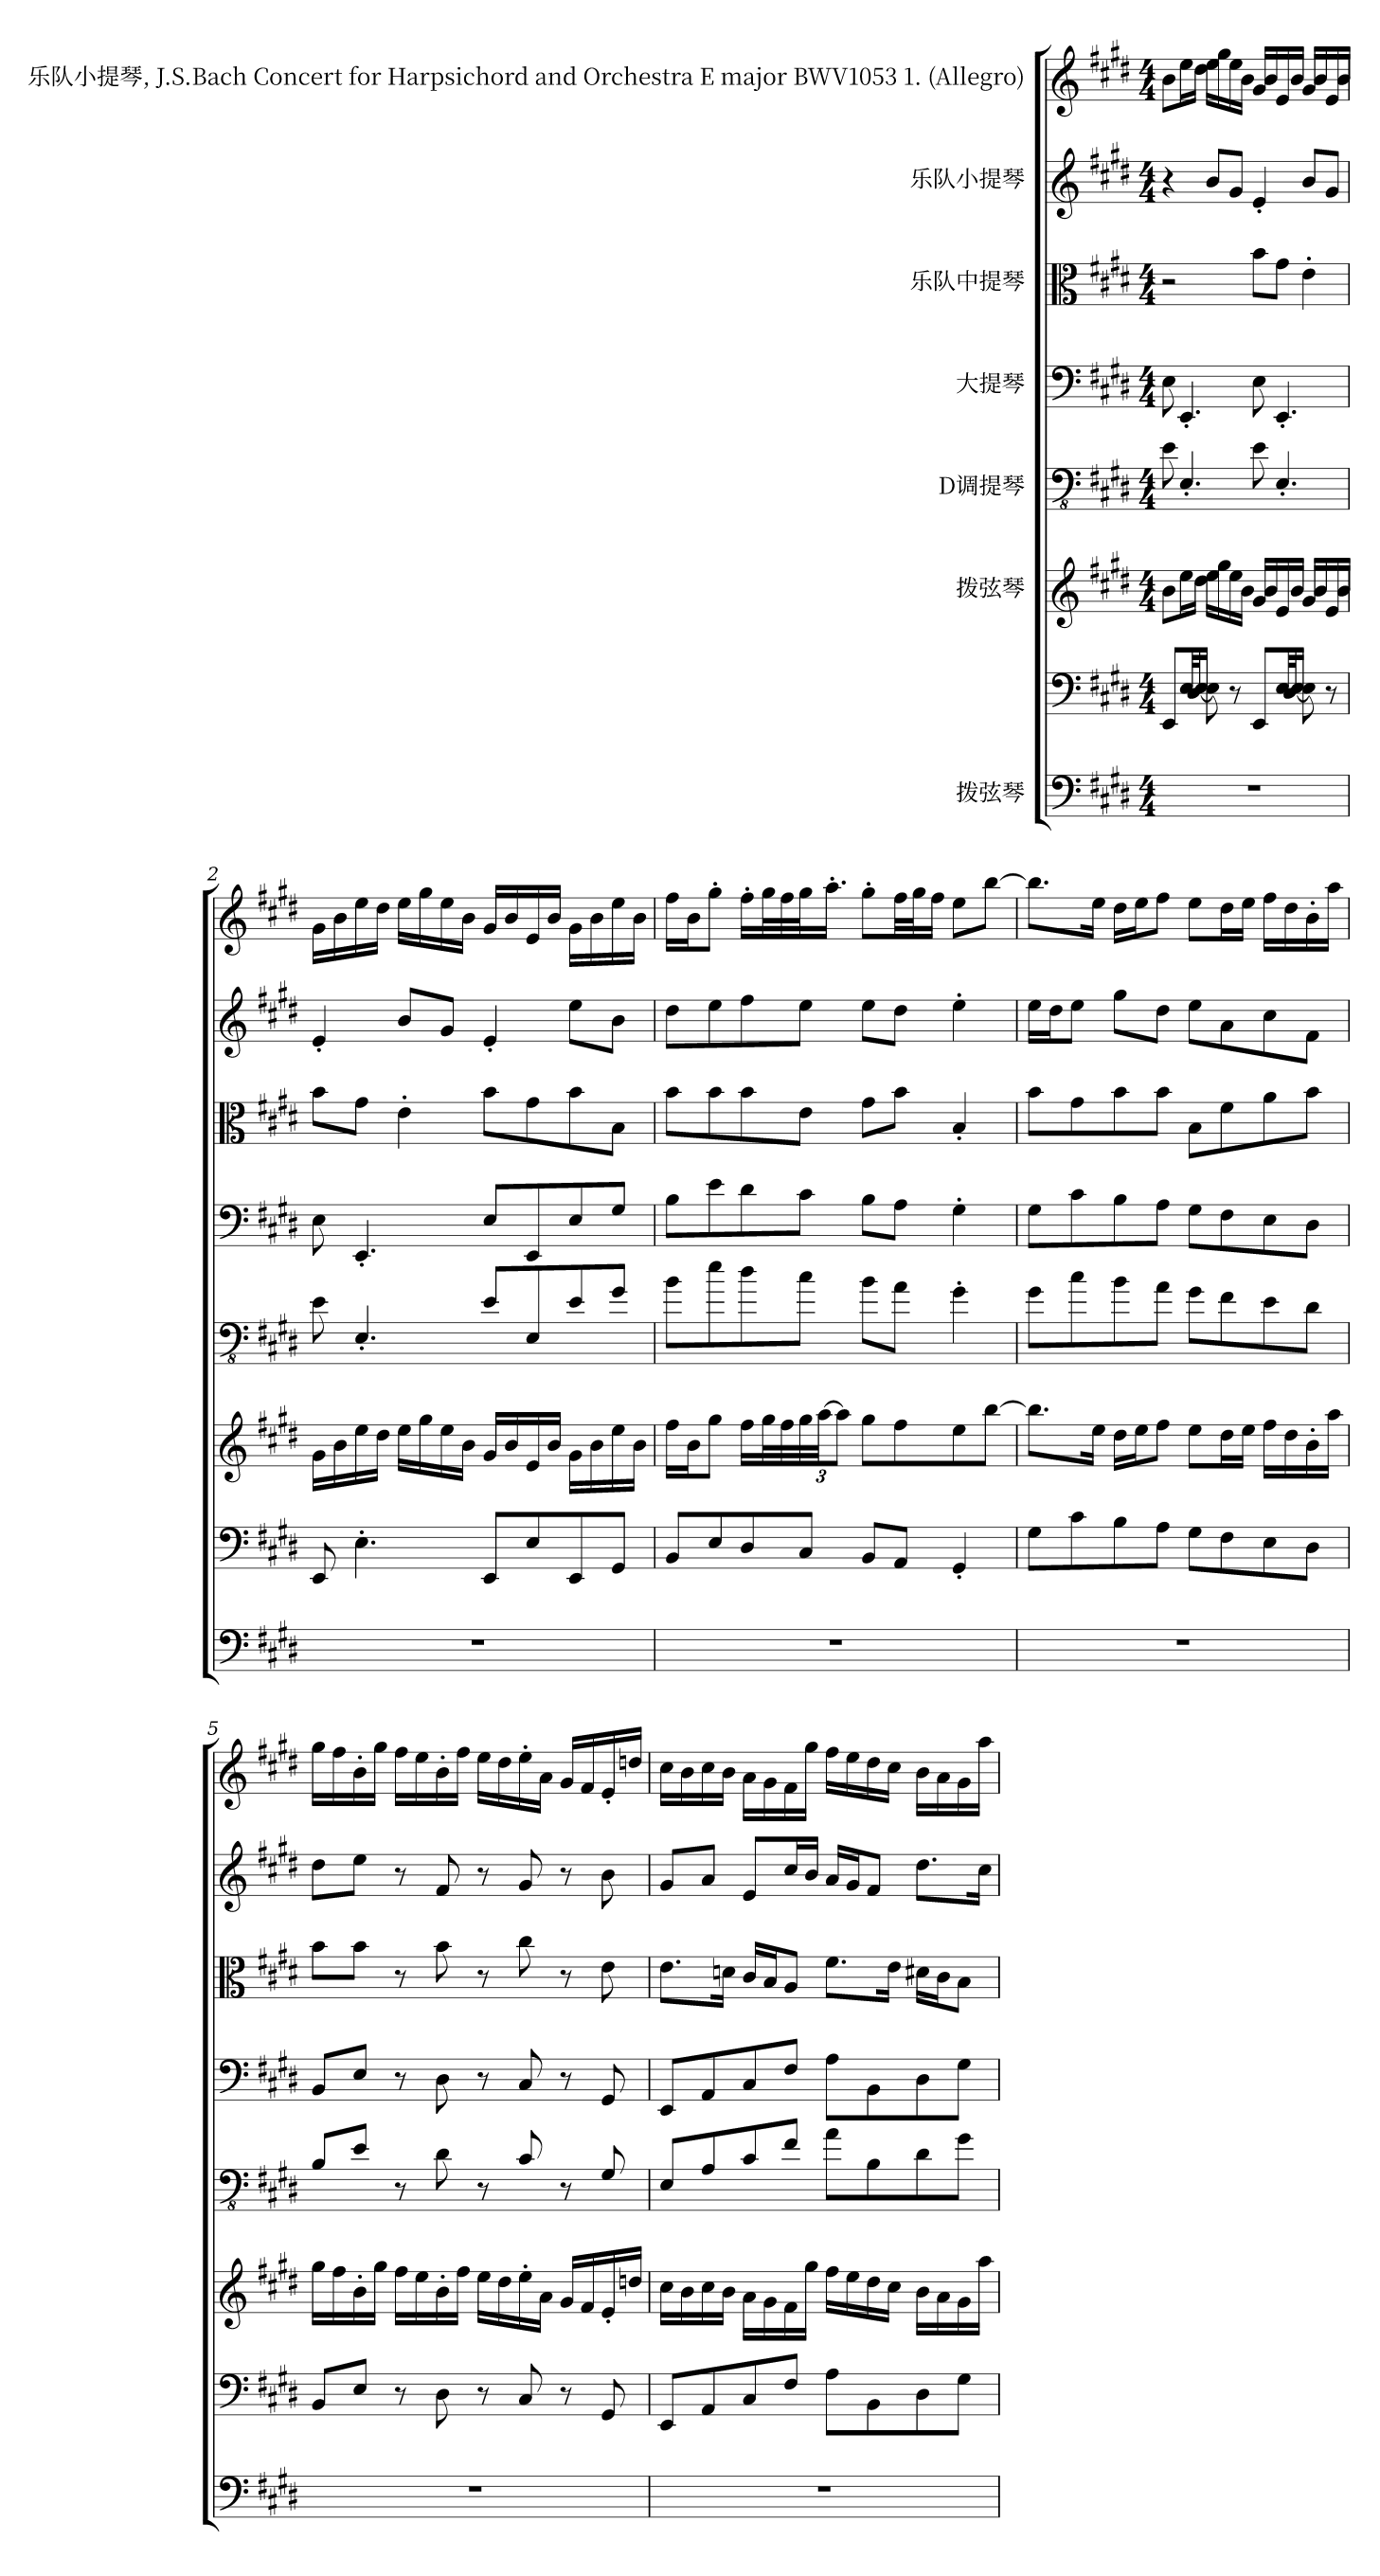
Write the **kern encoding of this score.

**kern	**kern	**kern	**kern	**kern	**kern	**kern	**kern
*part7	*part7	*part6	*part5	*part4	*part3	*part2	*part1
*staff8	*staff7	*staff6	*staff5	*staff4	*staff3	*staff2	*staff1
*I"拨弦琴	*	*I"拨弦琴	*I"D调提琴	*I"大提琴	*I"乐队中提琴	*I"乐队小提琴	*I"乐队小提琴, J.S.Bach Concert for Harpsichord and Orchestra E major BWV1053 1. (Allegro)
*clefF4	*clefF4	*clefG2	*clefFv4	*clefF4	*clefC3	*clefG2	*clefG2
*	*	*	*ITrd7c12	*	*	*	*
*k[f#c#g#d#]	*k[f#c#g#d#]	*k[f#c#g#d#]	*k[f#c#g#d#]	*k[f#c#g#d#]	*k[f#c#g#d#]	*k[f#c#g#d#]	*k[f#c#g#d#]
*M4/4	*M4/4	*M4/4	*M4/4	*M4/4	*M4/4	*M4/4	*M4/4
*MM88	*MM88	*MM88	*MM88	*MM88	*MM88	*MM88	*MM88
=1	=1	=1	=1	=1	=1	=1	=1
1r	8EE/L	8b\L	8EE\	8E\	2r	4r	8b\L
.	32E/LL	16ee\L	4.EEE'/	4.EE'/	.	.	16ee\L
.	32D#/J	.	.	.	.	.	.
.	[16E/JJ	16dd#\JJ	.	.	.	.	16dd#\JJ
.	8E\]	16ee\LL	.	.	.	8b/L	16ee\LL
.	.	16gg#\	.	.	.	.	16gg#\
.	8r	16ee\	.	.	.	8g#/J	16ee\
.	.	16b\JJ	.	.	.	.	16b\JJ
.	8EE/L	16g#/LL	8EE\	8E\	8b\L	4e'/	16g#/LL
.	.	16b/	.	.	.	.	16b/
.	32E/LL	16e/	4.EEE'/	4.EE'/	8g#\J	.	16e/
.	32D#/J	.	.	.	.	.	.
.	[16E/JJ	16b/JJ	.	.	.	.	16b/JJ
.	8E\]	16g#/LL	.	.	4e'\	8b/L	16g#/LL
.	.	16b/	.	.	.	.	16b/
.	8r	16e/	.	.	.	8g#/J	16e/
.	.	16b/JJ	.	.	.	.	16b/JJ
!!LO:PB:g=z
=2	=2	=2	=2	=2	=2	=2	=2
1r	8EE/	16g#\LL	8EE\	8E\	8b\L	4e'/	16g#\LL
.	.	16b\	.	.	.	.	16b\
.	4.E'\	16ee\	4.EEE'/	4.EE'/	8g#\J	.	16ee\
.	.	16dd#\JJ	.	.	.	.	16dd#\JJ
.	.	16ee\LL	.	.	4e'\	8b/L	16ee\LL
.	.	16gg#\	.	.	.	.	16gg#\
.	.	16ee\	.	.	.	8g#/J	16ee\
.	.	16b\JJ	.	.	.	.	16b\JJ
.	8EE/L	16g#/LL	8EE/L	8E/L	8b\L	4e'/	16g#/LL
.	.	16b/	.	.	.	.	16b/
.	8E/	16e/	8EEE/	8EE/	8g#\	.	16e/
.	.	16b/JJ	.	.	.	.	16b/JJ
.	8EE/	16g#\LL	8EE/	8E/	8b\	8ee\L	16g#\LL
.	.	16b\	.	.	.	.	16b\
.	8GG#/J	16ee\	8GG#/J	8G#/J	8B\J	8b\J	16ee\
.	.	16b\JJ	.	.	.	.	16b\JJ
=3	=3	=3	=3	=3	=3	=3	=3
1r	8BB/L	16ff#\LL	8BB\L	8B\L	8b\L	8dd#\L	16ff#\LL
.	.	16b\J	.	.	.	.	16b\J
.	8E/	8gg#\J	8E\	8e\	8b\	8ee\	8gg#'\J
.	8D#/	16ff#\LL	8D#\	8d#\	8b\	8ff#\	16ff#'\LL
.	.	32gg#\L	.	.	.	.	32gg#\L
.	.	32ff#\	.	.	.	.	32ff#\
*	*	*Xbrackettup	*	*	*	*	*
.	8C#/J	48gg#\	8C#\J	8c#\J	8e\J	8ee\J	32gg#\J
.	.	[48aa\JJ	.	.	.	.	.
.	.	.	.	.	.	.	16.aa'\JJ
.	.	12aa\J]	.	.	.	.	.
.	8BB/L	8gg#\L	8BB\L	8B\L	8g#\L	8ee\L	8gg#'\L
.	8AA/J	8ff#\	8AA\J	8A\J	8b\J	8dd#\J	32ff#\LL
.	.	.	.	.	.	.	32gg#\J
.	.	.	.	.	.	.	16ff#\JJ
.	4GG#'/	8ee\	4GG#'\	4G#'\	4B'/	4ee'\	8ee\L
.	.	[8bb\J	.	.	.	.	[8bb\J
!!LO:PB:g=z
=4	=4	=4	=4	=4	=4	=4	=4
1r	8G#\L	8.bb\L]	8GG#\L	8G#\L	8b\L	16ee\LL	8.bb\L]
.	.	.	.	.	.	16dd#\J	.
.	8c#\	.	8C#\	8c#\	8g#\	8ee\J	.
.	.	16ee\Jk	.	.	.	.	16ee\Jk
.	8B\	16dd#\LL	8BB\	8B\	8b\	8gg#\L	16dd#\LL
.	.	16ee\J	.	.	.	.	16ee\J
.	8A\J	8ff#\J	8AA\J	8A\J	8b\J	8dd#\J	8ff#\J
.	8G#\L	8ee\L	8GG#\L	8G#\L	8B\L	8ee\L	8ee\L
.	8F#\	16dd#\L	8FF#\	8F#\	8f#\	8a\	16dd#\L
.	.	16ee\JJ	.	.	.	.	16ee\JJ
.	8E\	16ff#\LL	8EE\	8E\	8a\	8cc#\	16ff#\LL
.	.	16dd#\	.	.	.	.	16dd#\
.	8D#\J	16b'\	8DD#\J	8D#\J	8b\J	8f#\J	16b'\
.	.	16aa\JJ	.	.	.	.	16aa\JJ
=5	=5	=5	=5	=5	=5	=5	=5
1r	8BB/L	16gg#\LL	8BBB/L	8BB/L	8b\L	8dd#\L	16gg#\LL
.	.	16ff#\	.	.	.	.	16ff#\
.	8E/J	16b'\	8EE/J	8E/J	8b\J	8ee\J	16b'\
.	.	16gg#\JJ	.	.	.	.	16gg#\JJ
.	8r	16ff#\LL	8r	8r	8r	8r	16ff#\LL
.	.	16ee\	.	.	.	.	16ee\
.	8D#\	16b'\	8DD#\	8D#\	8b\	8f#/	16b'\
.	.	16ff#\JJ	.	.	.	.	16ff#\JJ
.	8r	16ee\LL	8r	8r	8r	8r	16ee\LL
.	.	16dd#\	.	.	.	.	16dd#\
.	8C#/	16ee'\	8CC#/	8C#/	8cc#\	8g#/	16ee'\
.	.	16a\JJ	.	.	.	.	16a\JJ
.	8r	16g#/LL	8r	8r	8r	8r	16g#/LL
.	.	16f#/	.	.	.	.	16f#/
.	8GG#/	16e'/	8GGG#/	8GG#/	8e\	8b\	16e'/
.	.	16ddn/JJ	.	.	.	.	16ddn/JJ
!!LO:PB:g=z
=6	=6	=6	=6	=6	=6	=6	=6
1r	8EE/L	16cc#\LL	8EEE/L	8EE/L	8.e\L	8g#/L	16cc#\LL
.	.	16b\	.	.	.	.	16b\
.	8AA/	16cc#\	8AAA/	8AA/	.	8a/J	16cc#\
.	.	16b\JJ	.	.	16dn\Jk	.	16b\JJ
.	8C#/	16a\LL	8CC#/	8C#/	16c#/LL	8e/L	16a\LL
.	.	16g#\	.	.	16B/J	.	16g#\
.	8F#/J	16f#\	8FF#/J	8F#/J	8A/J	16cc#/L	16f#\
.	.	16gg#\JJ	.	.	.	16b/JJ	16gg#\JJ
.	8A\L	16ff#\LL	8AA\L	8A\L	8.f#\L	16a/LL	16ff#\LL
.	.	16ee\	.	.	.	16g#/J	16ee\
.	8BB\	16dd#\	8BBB\	8BB\	.	8f#/J	16dd#\
.	.	16cc#\JJ	.	.	16e\Jk	.	16cc#\JJ
.	8D#\	16b\LL	8DD#\	8D#\	16d#X\LL	8.dd#\L	16b\LL
.	.	16a\	.	.	16c#\J	.	16a\
.	8G#\J	16g#\	8GG#\J	8G#\J	8B\J	.	16g#\
.	.	16aa\JJ	.	.	.	16cc#\Jk	16aa\JJ
=	=	=	=	=	=	=	=
*-	*-	*-	*-	*-	*-	*-	*-
